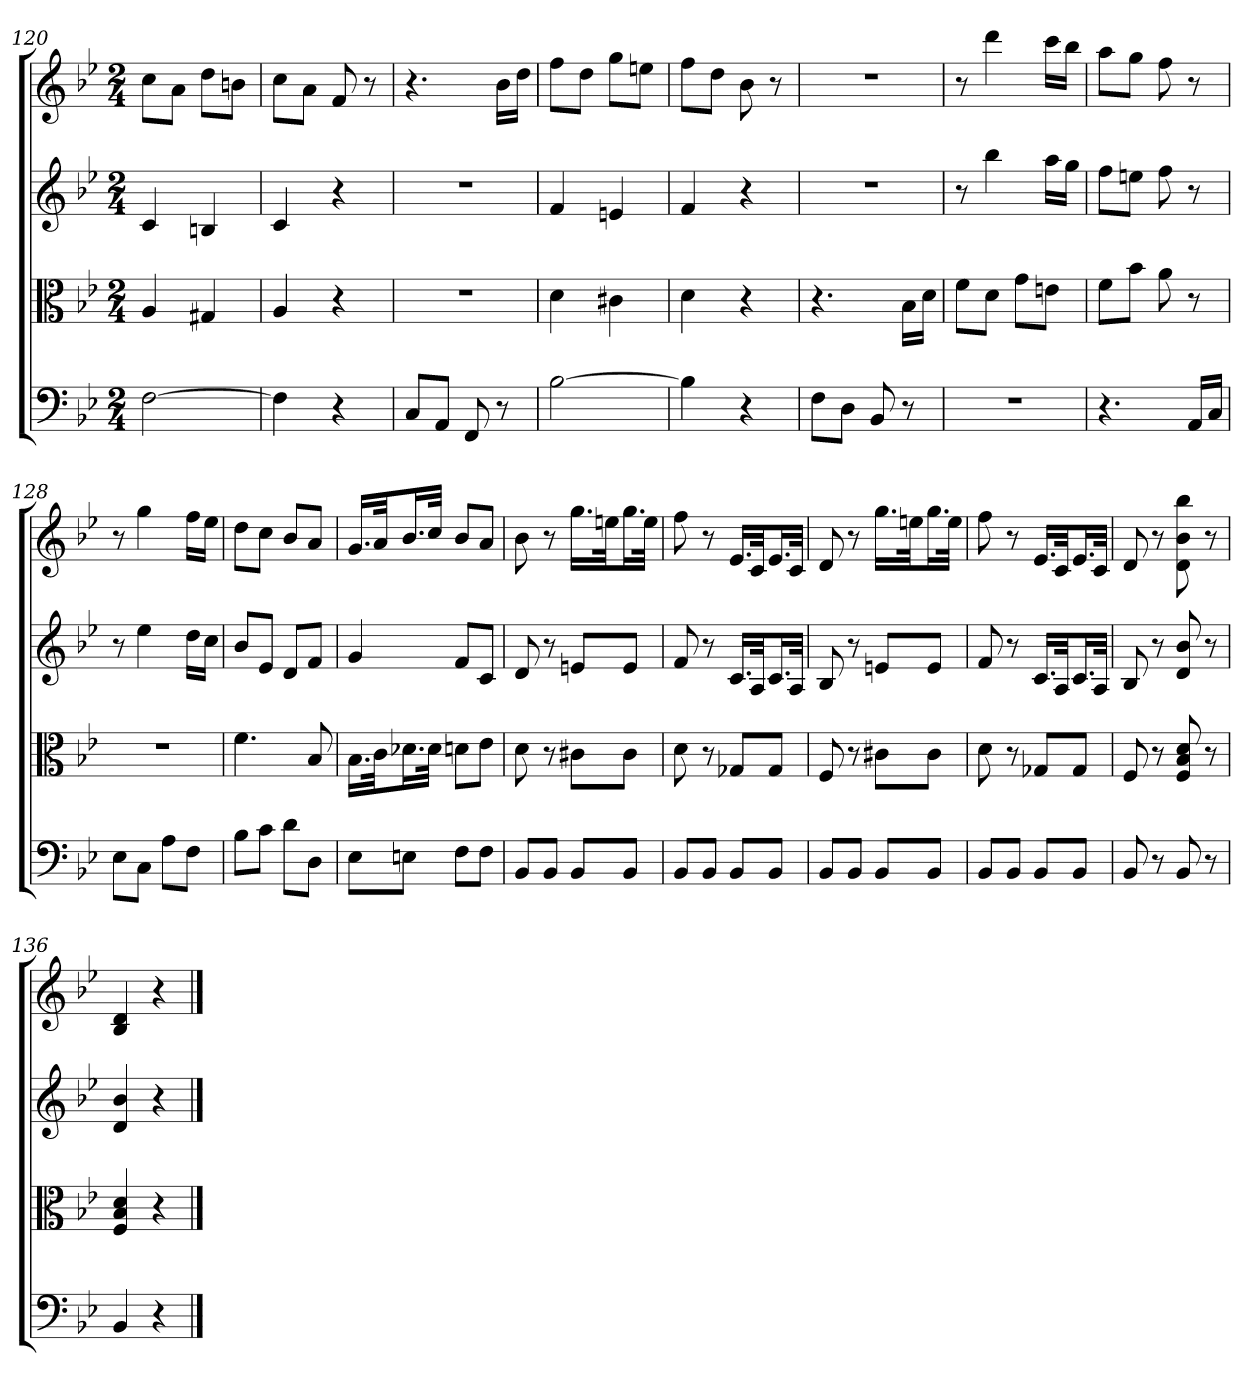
**kern	**kern	**kern	**kern
*part4	*part3	*part2	*part1
*staff4	*staff3	*staff2	*staff1
*clefF4	*clefC3	*	*
*k[b-e-]	*k[b-e-]	*k[b-e-]	*k[b-e-]
*B-:	*B-:	*B-:	*B-:
*M2/4	*M2/4	*M2/4	*M2/4
=120	=120	=120	=120
[2F	4A	4c	8ccL
.	.	.	8aJ
.	4G#X	4Bn	8ddL
.	.	.	8bnJ
=121	=121	=121	=121
4F]	4A	4c	8ccL
.	.	.	8aJ
4r	4r	4r	8f
.	.	.	8r
=122	=122	=122	=122
8C/L	2r	2r	4.r
8AA/J	.	.	.
8FF	.	.	.
8r	.	.	16b-LL
.	.	.	16ddJJ
=123	=123	=123	=123
[2B-	4d	4f	8ffL
.	.	.	8ddJ
.	4c#X	4en	8ggL
.	.	.	8eenJ
=124	=124	=124	=124
4B-]	4d	4f	8ffL
.	.	.	8ddJ
4r	4r	4r	8b-
.	.	.	8r
=125	=125	=125	=125
8F\L	4.r	2r	2r
8D\J	.	.	.
8BB-	.	.	.
8r	16B-\LL	.	.
.	16d\JJ	.	.
=126	=126	=126	=126
2r	8f\L	8r	8r
.	8d\J	4bb-	4ddd
.	8g\L	.	.
.	8en\J	16aaLL	16cccLL
.	.	16ggJJ	16bb-JJ
=127	=127	=127	=127
4.r	8f\L	8ffL	8aaL
.	8b-\J	8eenJ	8ggJ
.	8a	8ff	8ff
16AA/LL	8r	8r	8r
16C/JJ	.	.	.
=128	=128	=128	=128
8E-\L	2r	8r	8r
8C\J	.	4ee-	4gg
8A\L	.	.	.
8F\J	.	16ddLL	16ffLL
.	.	16ccJJ	16ee-JJ
=129	=129	=129	=129
8B-\L	4.f	8b-L	8ddL
8c\J	.	8e-J	8ccJ
8d\L	.	8dL	8b-L
8D\J	8B-	8fJ	8aJ
=130	=130	=130	=130
8E-\L	16.B-\LL	4g	16.gLL
.	32c\Jk	.	32aJk
8En\J	16.d-X\L	.	16.b-L
.	32d-\JJk	.	32ccJJk
8F\L	8dn\L	8fL	8b-L
8F\J	8e-\J	8cJ	8aJ
=131	=131	=131	=131
8BB-/L	8d	8d	8b-
8BB-/J	8r	8r	8r
8BB-/L	8c#X\L	8enL	16.ggLL
.	.	.	32eenJk
8BB-/J	8c#\J	8eJ	16.ggL
.	.	.	32eeJJk
=132	=132	=132	=132
8BB-/L	8d	8f	8ff
8BB-/J	8r	8r	8r
8BB-/L	8G-X/L	16.cLL	16.e-LL
.	.	32AJk	32cJk
8BB-/J	8G-/J	16.cL	16.e-L
.	.	32AJJk	32cJJk
=133	=133	=133	=133
8BB-/L	8F	8B-	8d
8BB-/J	8r	8r	8r
8BB-/L	8c#X\L	8enL	16.ggLL
.	.	.	32eenJk
8BB-/J	8c#\J	8eJ	16.ggL
.	.	.	32eeJJk
=134	=134	=134	=134
8BB-/L	8d	8f	8ff
8BB-/J	8r	8r	8r
8BB-/L	8G-X/L	16.cLL	16.e-LL
.	.	32AJk	32cJk
8BB-/J	8G-/J	16.cL	16.e-L
.	.	32AJJk	32cJJk
=135	=135	=135	=135
8BB-	8F	8B-	8d
8r	8r	8r	8r
8BB-	8F 8B- 8d	8d 8b-	8d 8b- 8bb-
8r	8r	8r	8r
=136	=136	=136	=136
4BB-	4F 4B- 4d	4d 4b-	4B- 4d
4r	4r	4r	4r
==	==	==	==
*-	*-	*-	*-
